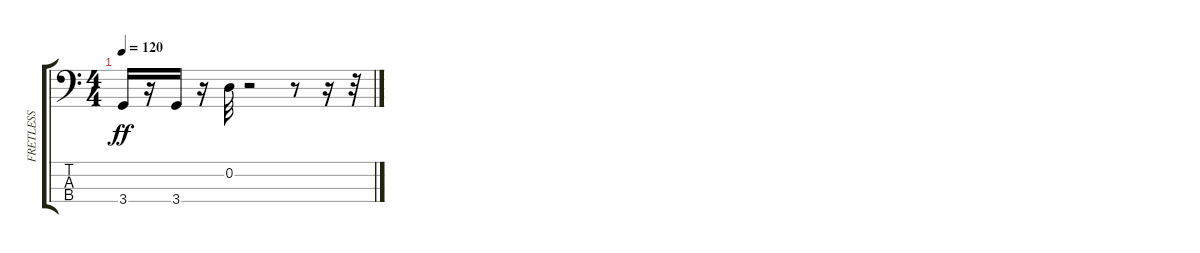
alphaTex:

\track ("FRETLESS" "FRETLESS") {instrument fretlessbass}
\staff {score tabs}
\tuning (G2 D2 A1 E1) {hide}
\ts (4 4)
\tempo 120
\clef f4
\ks c
3.4.16{dy ff volume 1} r.16 3.4.16{volume 1} r.16 0.2.32{volume 1} r.2 r.8 r.16 r.32
